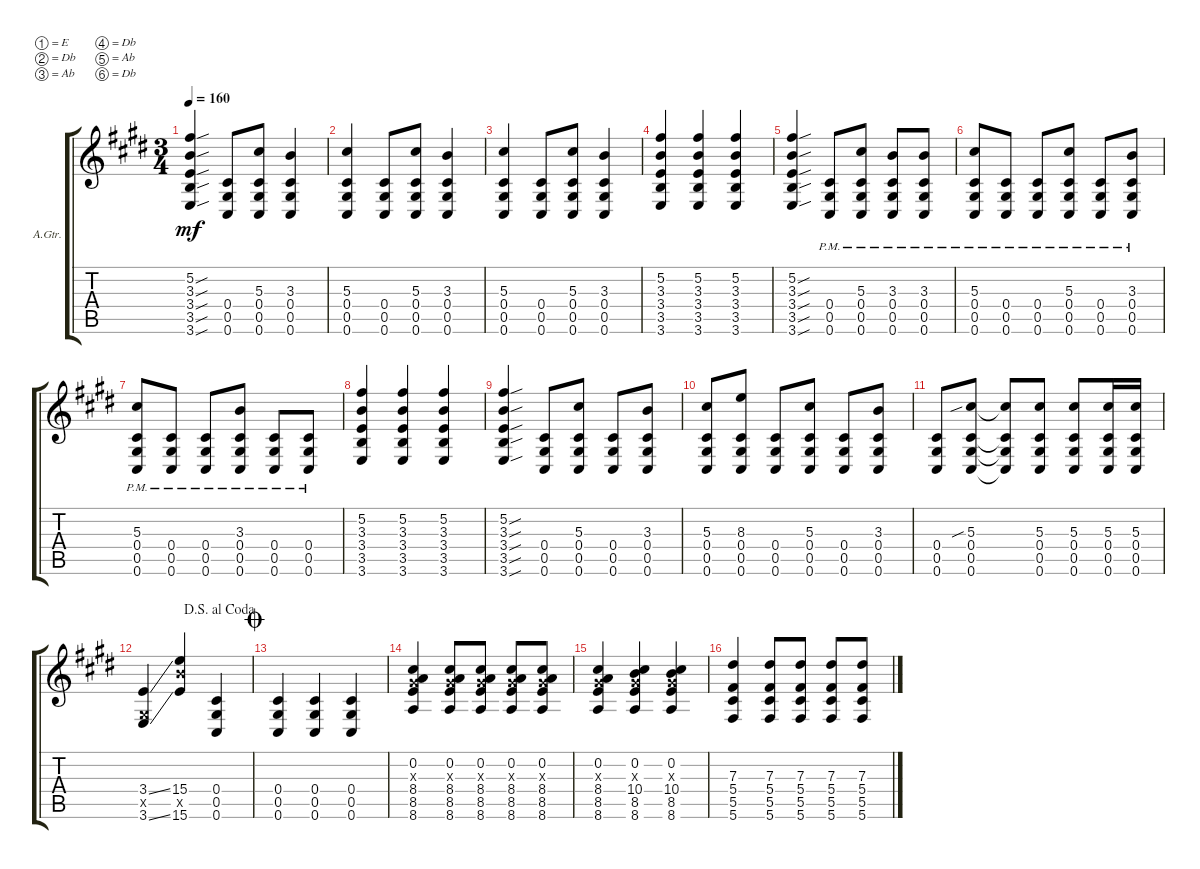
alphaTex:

\defaultSystemsLayout 4
\bracketExtendMode groupsimilarinstruments
\firstSystemTrackNameOrientation horizontal
\otherSystemsTrackNameOrientation horizontal
\track ("Steel Guitar" "A.Gtr.") {instrument acousticguitarsteel}
\staff {score tabs}
\tuning (E4 Db4 Ab3 Db3 Ab2 Db2)
\ts (3 4)
\tempo 160
\clef g2
\ks c#minor
(5.2{sou} 3.3{sou} 3.4{sou} 3.5{sou} 3.6{sou}).4{dy mf} (0.6 0.5 0.4).8 (5.3 0.4 0.5 0.6).8 (0.6 0.5 0.4 3.3).4 |
(0.5 0.6 0.4 5.3).4 (0.4 0.5 0.6).8 (5.3 0.4 0.5 0.6).8 (0.6 0.5 0.4 3.3).4 |
(0.5 0.6 0.4 5.3).4 (0.4 0.5 0.6).8 (5.3 0.4 0.5 0.6).8 (0.6 0.5 0.4 3.3).4 |
(3.6 3.5 3.4 3.3 5.2).4 (5.2 3.3 3.4 3.5 3.6).4 (3.6 3.5 3.4 3.3 5.2).4 |
(3.6{sou} 3.5{sou} 3.4{sou} 3.3{sou} 5.2{sou}).4 (0.6{pm} 0.4{pm} 0.5{pm}).8 (0.6{pm} 0.5{pm} 0.4{pm} 5.3{pm}).8 (3.3{pm} 0.4{pm} 0.5{pm} 0.6{pm}).8 (0.6{pm} 0.5{pm} 0.4{pm} 3.3{pm}).8 |
(5.3{pm} 0.4{pm} 0.5{pm} 0.6{pm}).8 (0.6{pm} 0.5{pm} 0.4{pm}).8 (0.4{pm} 0.5{pm} 0.6{pm}).8 (0.6{pm} 0.5{pm} 0.4{pm} 5.3{pm}).8 (0.4{pm} 0.5{pm} 0.6{pm}).8 (0.6{pm} 0.5{pm} 0.4{pm} 3.3{pm}).8 |
(5.3{pm} 0.4{pm} 0.5{pm} 0.6{pm}).8 (0.6{pm} 0.5{pm} 0.4{pm}).8 (0.4{pm} 0.5{pm} 0.6{pm}).8 (0.6{pm} 0.5{pm} 0.4{pm} 3.3{pm}).8 (0.4{pm} 0.5{pm} 0.6{pm}).8 (0.6{pm} 0.5{pm} 0.4{pm}).8 |
(3.6 3.5 3.4 3.3 5.2).4 (5.2 3.3 3.4 3.5 3.6).4 (3.6 3.5 3.4 3.3 5.2).4 |
(5.2{sou} 3.3{sou} 3.4{sou} 3.5{sou} 3.6{sou}).4 (0.6 0.5 0.4).8 (0.4 0.5 0.6 5.3).8 (0.6 0.5 0.4).8 (3.3 0.4 0.5 0.6).8 |
(0.6 0.5 0.4 5.3).8 (8.3 0.4 0.5 0.6).8 (0.6 0.5 0.4).8 (5.3 0.4 0.5 0.6).8 (0.6 0.5 0.4).8 (0.4 0.5 0.6 3.3).8 |
(0.4 0.5 0.6).8 (0.6 0.5 0.4 5.3{sib}).8 (0.4{t} 0.5{t} 0.6{t} 5.3{t}).8 (0.6 0.4 0.5 5.3).8 (5.3 0.4 0.5 0.6).8 (5.3 0.4 0.5 0.6).16 (0.6 0.5 0.4 5.3).16 |
\jump dalsegnoalcoda
(3.6{ss} 0.5{x} 3.4{ss}).4 (15.4 15.5{x} 15.6).4 (0.4 0.5 0.6).4 |
\jump coda
(0.4 0.5 0.6).4 (0.6 0.5 0.4).4 (0.4 0.5 0.6).4 |
(8.6 8.5 8.4 0.3{x} 0.2).4 (8.4 8.6 8.5 0.2 0.3{x}).8 (8.5 8.6 8.4 0.2 0.3{x}).8 (8.4 8.5 8.6 0.3{x} 0.2).8 (8.6 8.5 8.4 0.2 0.3{x}).8 |
(8.4 8.5 8.6 0.2 0.3{x}).4 (8.6 8.5 10.4 0.3{x} 0.2).4 (10.4 8.5 8.6 0.2 0.3{x}).4 |
(5.6 5.5 5.4 7.3).4 (7.3 5.4 5.5 5.6).8 (5.6 5.5 5.4 7.3).8 (7.3 5.4 5.5 5.6).8 (7.3 5.4 5.5 5.6).8
